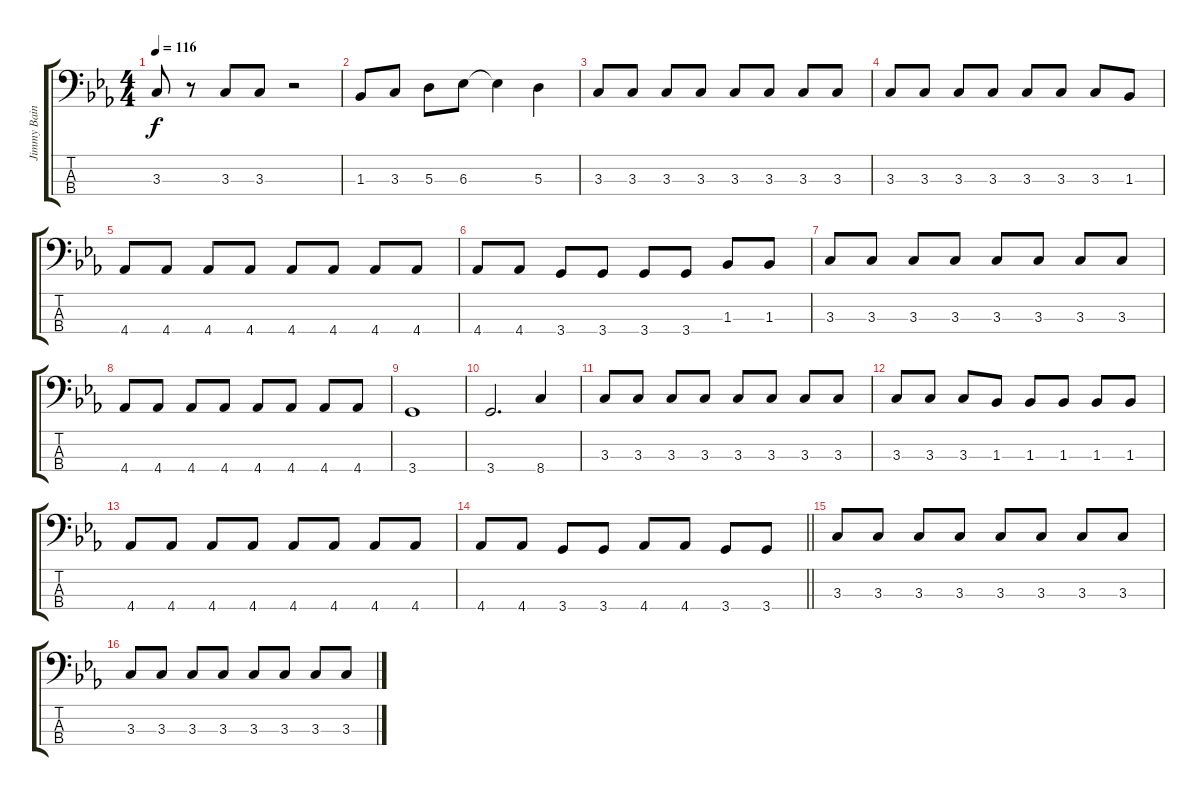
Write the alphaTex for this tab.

\track ("Jimmy Bain" "Jimmy Bain") {instrument electricbasspick}
\staff {score tabs}
\tuning (G2 D2 A1 E1) {hide}
\ts (4 4)
\tempo 116
\clef f4
\ks eb
3.3.8{dy f} r.8 3.3.8 3.3.8 r.2 |
1.3.8 3.3.8 5.3.8 6.3.8 6.3{t}.4 5.3.4 |
3.3.8 3.3.8 3.3.8 3.3.8 3.3.8 3.3.8 3.3.8 3.3.8 |
3.3.8 3.3.8 3.3.8 3.3.8 3.3.8 3.3.8 3.3.8 1.3.8 |
4.4.8 4.4.8 4.4.8 4.4.8 4.4.8 4.4.8 4.4.8 4.4.8 |
4.4.8 4.4.8 3.4.8 3.4.8 3.4.8 3.4.8 1.3.8 1.3.8 |
3.3.8 3.3.8 3.3.8 3.3.8 3.3.8 3.3.8 3.3.8 3.3.8 |
4.4.8 4.4.8 4.4.8 4.4.8 4.4.8 4.4.8 4.4.8 4.4.8 |
3.4.1 |
3.4.2{d} 8.4.4 |
3.3.8 3.3.8 3.3.8 3.3.8 3.3.8 3.3.8 3.3.8 3.3.8 |
3.3.8 3.3.8 3.3.8 1.3.8 1.3.8 1.3.8 1.3.8 1.3.8 |
4.4.8 4.4.8 4.4.8 4.4.8 4.4.8 4.4.8 4.4.8 4.4.8 |
\barLineRight lightlight
4.4.8 4.4.8 3.4.8 3.4.8 4.4.8 4.4.8 3.4.8 3.4.8 |
3.3.8 3.3.8 3.3.8 3.3.8 3.3.8 3.3.8 3.3.8 3.3.8 |
3.3.8 3.3.8 3.3.8 3.3.8 3.3.8 3.3.8 3.3.8 3.3.8
